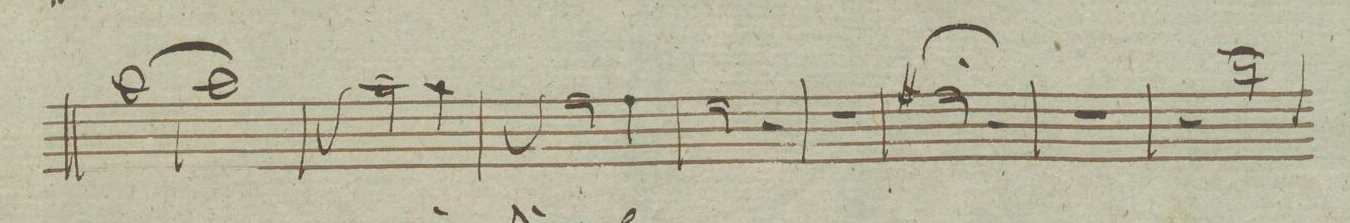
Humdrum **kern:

**kern	**dynam
*I"Flauto Secondo	*
*clefG2	*
*k[]	*
*met(c)	*
*M4/4	*
[>1aa	.
=25	=25
1aa]	.
=26	=26
4r	.
2aa\	.
4aa\	.
=27	=27
4r	.
2ff\	.
4ff\	.
=28	=28
2ee\	.
2r	.
=29	=29
1r	.
=30	=30
2ff#X;>\	.
2r	.
=31	=31
1r	.
=32	=32
2r	.
2ccc\	.
=33	=33
*-	*-
